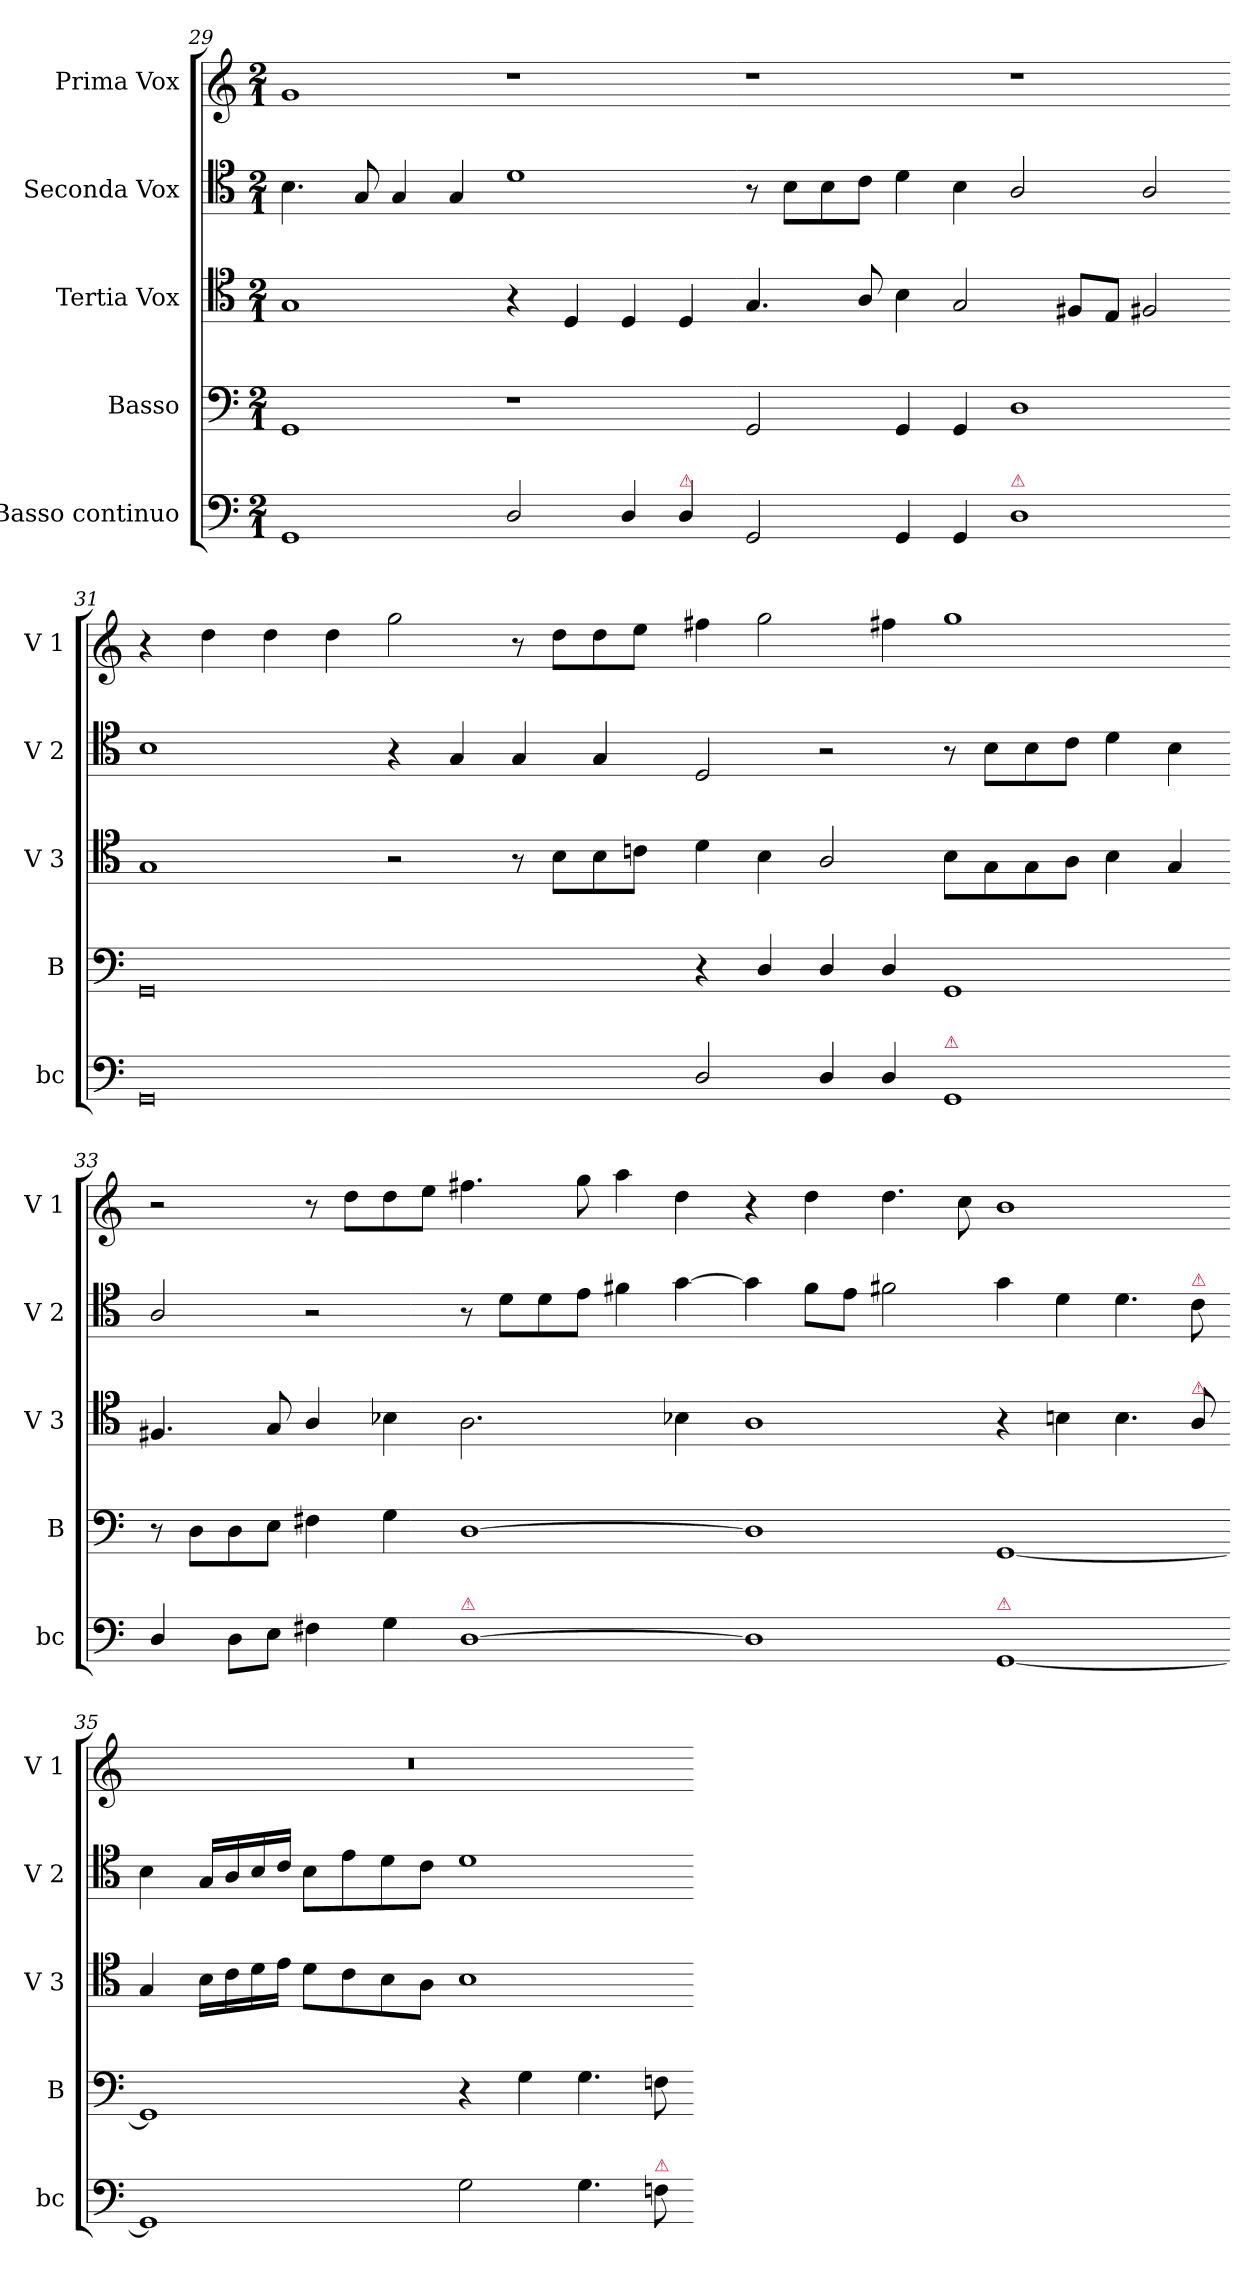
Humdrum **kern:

**kern	**kern	**kern	**kern	**kern
*part5	*part4	*part3	*part2	*part1
*staff5	*staff4	*staff3	*staff2	*staff1
*I"Basso continuo	*I"Basso	*I"Tertia Vox	*I"Seconda Vox	*I"Prima Vox
*I'bc	*I'B	*I'V 3	*I'V 2	*I'V 1
*clefF4	*clefF4	*clefC4	*clefC4	*clefG2
*k[]	*k[]	*k[]	*k[]	*k[]
*M2/1	*M2/1	*M2/1	*M2/1	*M2/1
=29	=29	=29	=29	=29
1GG	1GG	1G	4.B\	1g
.	.	.	8G/	.
.	.	.	4G/	.
.	.	.	4G/	.
2D/	1r	4r	1d	1r
.	.	4D/	.	.
4D/	.	4D/	.	.
!LO:TX:a:color=crimson:t=⚠	!	!	!	!
4D/	.	4D/	.	.
=30-	=30-	=30-	=30-	=30-
2GG/	2GG/	4.G/	8r	1r
.	.	.	8B\L	.
.	.	.	8B\	.
.	.	8A/	8c\J	.
4GG/	4GG/	4B\	4d\	.
4GG/	4GG/	2G/	4B\	.
!LO:TX:a:color=crimson:t=⚠	!	!	!	!
1D	1D	.	2A/	1r
.	.	8F#X/L	.	.
.	.	8E/J	.	.
.	.	2F#X/	2A/	.
=31-	=31-	=31-	=31-	=31-
0GG	0GG	1G	1B	4r
.	.	.	.	4dd\
.	.	.	.	4dd\
.	.	.	.	4dd\
.	.	2r	4r	2gg\
.	.	.	4G/	.
.	.	8r	4G/	8r
.	.	8B\L	.	8dd\L
.	.	8B\	4G/	8dd\
.	.	8cn\J	.	8ee\J
=32-	=32-	=32-	=32-	=32-
2D/	4r	4d\	2D/	4ff#X\
.	4D/	4B\	.	2gg\
4D/	4D/	2A/	2r	.
4D/	4D/	.	.	4ff#X\
!LO:TX:a:color=crimson:t=⚠	!	!	!	!
1GG	1GG	8B\L	8r	1gg
.	.	8G\	8B\L	.
.	.	8G\	8B\	.
.	.	8A\J	8c\J	.
.	.	4B\	4d\	.
.	.	4G/	4B\	.
=33-	=33-	=33-	=33-	=33-
4D/	8r	4.F#X/	2A/	2r
.	8D\L	.	.	.
8D\L	8D\	.	.	.
8E\J	8E\J	8G/	.	.
4F#X\	4F#X\	4A/	2r	8r
.	.	.	.	8dd\L
4G\	4G\	4B-X\	.	8dd\
.	.	.	.	8ee\J
!LO:TX:a:color=crimson:t=⚠	!	!	!	!
[1D	[1D	2.A\	8r	4.ff#X\
.	.	.	8d\L	.
.	.	.	8d\	.
.	.	.	8e\J	8gg\
.	.	.	4f#X\	4aa\
.	.	4B-X\	[4g\	4dd\
=34-	=34-	=34-	=34-	=34-
1D]	1D]	1A	4g\]	4r
.	.	.	8f#\L	4dd\
.	.	.	8e\J	.
.	.	.	2f#X\	4.dd\
.	.	.	.	8cc\
!LO:TX:a:color=crimson:t=⚠	!	!	!	!
[1GG	[1GG	4r	4g\	1b
.	.	4Bn\	4d\	.
.	.	4.B\	4.d\	.
!	!	!	!LO:TX:a:color=crimson:t=⚠	!
!	!	!LO:TX:a:color=crimson:t=⚠	!	!
.	.	8A/	8c\	.
=35-	=35-	=35-	=35-	=35-
1GG]	1GG]	4G/	4B\	0r
.	.	16B\LL	16G/LL	.
.	.	16c\	16A/	.
.	.	16d\	16B/	.
.	.	16e\JJ	16c/JJ	.
.	.	8d\L	8B\L	.
.	.	8c\	8e\	.
.	.	8B\	8d\	.
.	.	8A\J	8c\J	.
2G\	4r	1B	1d	.
.	4G\	.	.	.
4.G\	4.G\	.	.	.
!LO:TX:a:color=crimson:t=⚠	!	!	!	!
8Fn\	8Fn\	.	.	.
=-	=-	=-	=-	=-
*-	*-	*-	*-	*-
